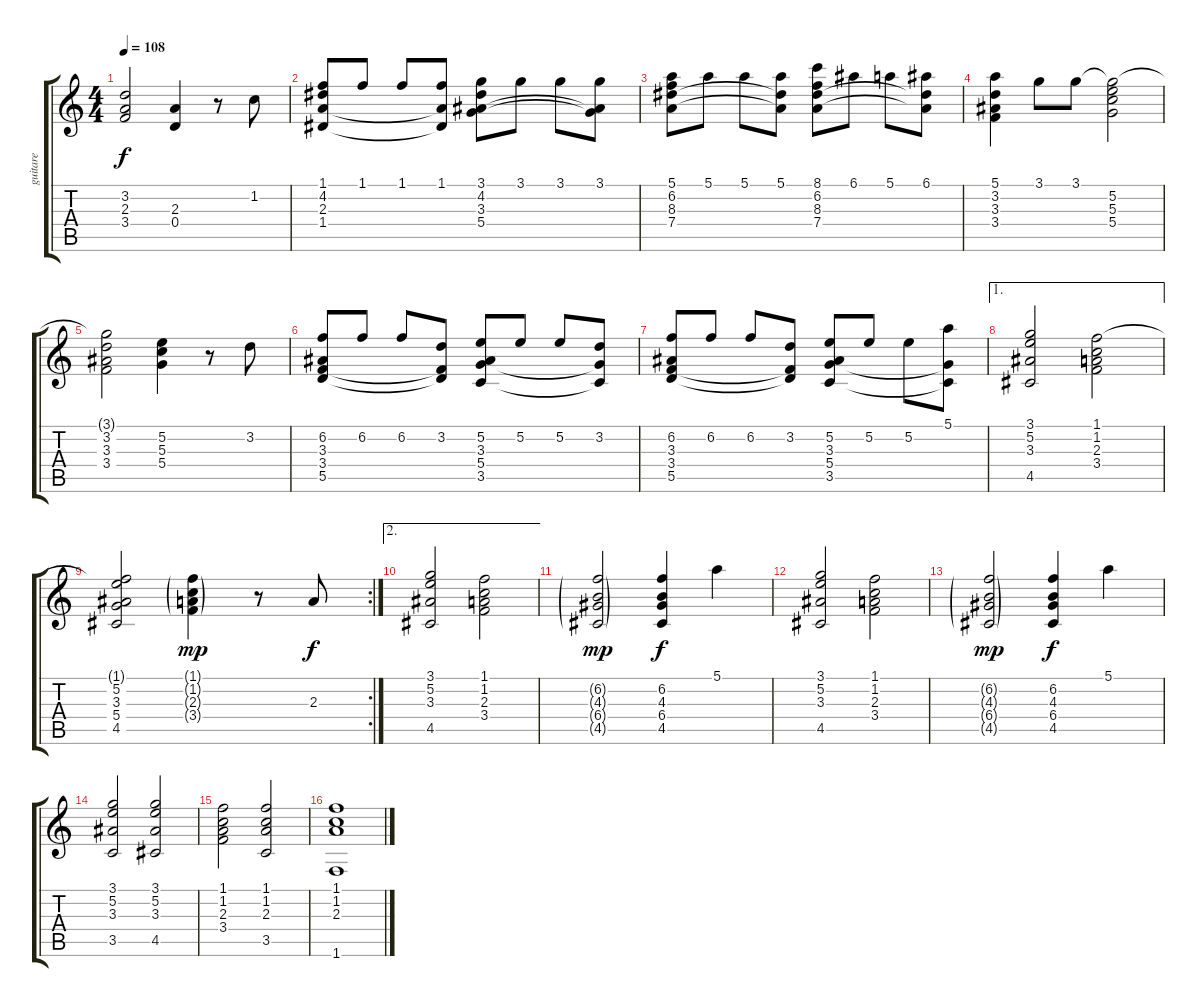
\track ("guitare" "guitare") {instrument acousticguitarnylon}
\staff {score tabs}
\tuning (E4 B3 G3 D3 A2 E2) {hide}
\ts (4 4)
\tempo 108
\clef g2
\ks c
(3.2{t} 2.3 3.4).2{dy f} (2.3 0.4).4 r.8 1.2.8 |
(1.1 4.2 2.3 1.4).8 1.1.8 1.1.8 (1.1 2.3{t} 1.4{t}).8 (3.1 4.2 3.3 5.4).8 3.1.8 3.1.8 (3.1 3.3{t} 5.4{t}).8 |
(5.1 6.2 8.3 7.4).8 5.1.8 5.1.8 (5.1 8.3{t} 7.4{t}).8 (8.1 6.2 8.3 7.4).8 6.1.8 5.1.8 (6.1 8.3{t} 7.4{t}).8 |
(5.1 3.2 3.3 3.4).4 3.1.8 3.1.8 (3.1{t} 5.2 5.3 5.4).2 |
(3.1{t} 3.2 3.3 3.4).2 (5.2 5.3 5.4).4 r.8 3.2.8 |
(6.2 3.3 3.4 5.5).8 6.2.8 6.2.8 (3.2 3.4{t} 5.5{t}).8 (5.2 3.3 5.4 3.5).8 5.2.8 5.2.8 (3.2 5.4{t} 3.5{t}).8 |
(6.2 3.3 3.4 5.5).8 6.2.8 6.2.8 (3.2 3.4{t} 5.5{t}).8 (5.2 3.3 5.4 3.5).8 5.2.8 5.2.8 (5.1 5.4{t} 3.5{t}).8 |
\ae 1
(3.1 5.2 3.3 4.5).2 (1.1 1.2 2.3 3.4).2 |
\rc 2
(1.1{t} 5.2 3.3 5.4 4.5).2 (1.1{g} 1.2{g} 2.3{g} 3.4{g}).4{dy mp} r.8 2.3.8{dy f} |
\ae 2
(3.1 5.2 3.3 4.5).2 (1.1 1.2 2.3 3.4).2 |
(6.2{g} 4.3{g} 6.4{g} 4.5{g}).2{dy mp} (6.2 4.3 6.4 4.5).4{dy f} 5.1.4 |
(3.1 5.2 3.3 4.5).2 (1.1 1.2 2.3 3.4).2 |
(6.2{g} 4.3{g} 6.4{g} 4.5{g}).2{dy mp} (6.2 4.3 6.4 4.5).4{dy f} 5.1.4 |
(3.1 5.2 3.3 3.5).2 (3.1 5.2 3.3 4.5).2 |
(1.1 1.2 2.3 3.4).2 (1.1 1.2 2.3 3.5).2 |
(1.1 1.2 2.3 1.6).1
